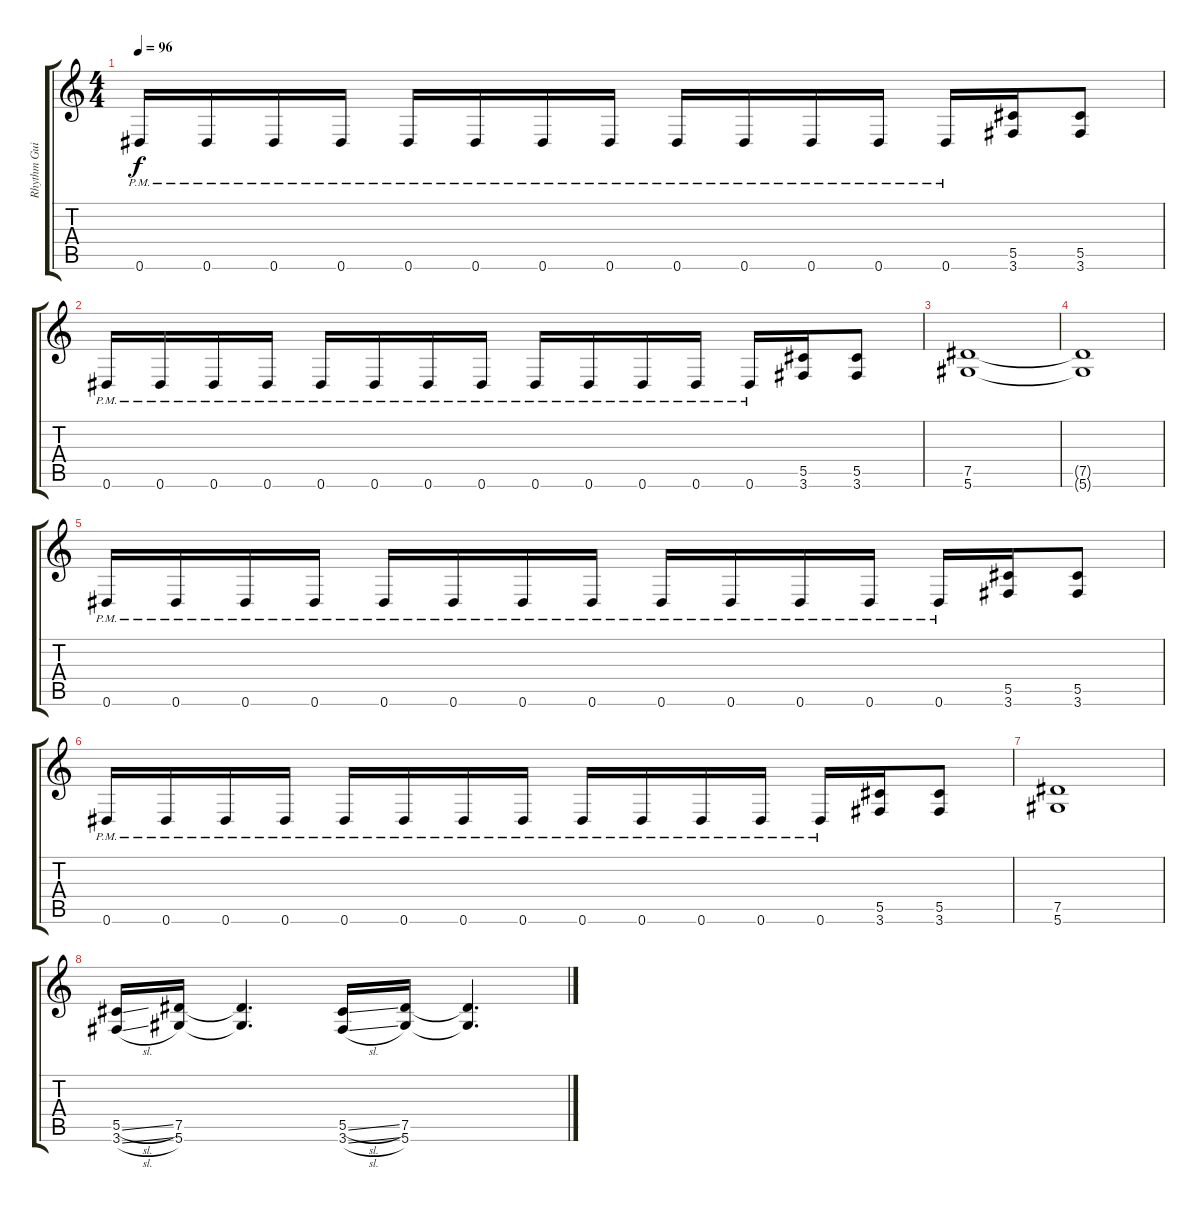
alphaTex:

\track ("Rhythm Guitar" "Rhythm Gui") {instrument distortionguitar}
\staff {score tabs}
\tuning (Eb4 Bb3 Gb3 Db3 Ab2 Eb2) {hide}
\ts (4 4)
\tempo 96
\clef g2
\ks c
0.6{pm}.16{dy f} 0.6{pm}.16 0.6{pm}.16 0.6{pm}.16 0.6{pm}.16 0.6{pm}.16 0.6{pm}.16 0.6{pm}.16 0.6{pm}.16 0.6{pm}.16 0.6{pm}.16 0.6{pm}.16 0.6{pm}.16 (5.5 3.6).16 (5.5 3.6).8 |
0.6{pm}.16 0.6{pm}.16 0.6{pm}.16 0.6{pm}.16 0.6{pm}.16 0.6{pm}.16 0.6{pm}.16 0.6{pm}.16 0.6{pm}.16 0.6{pm}.16 0.6{pm}.16 0.6{pm}.16 0.6{pm}.16 (5.5 3.6).16 (5.5 3.6).8 |
(7.5 5.6).1 |
(7.5{t} 5.6{t}).1 |
0.6{pm}.16 0.6{pm}.16 0.6{pm}.16 0.6{pm}.16 0.6{pm}.16 0.6{pm}.16 0.6{pm}.16 0.6{pm}.16 0.6{pm}.16 0.6{pm}.16 0.6{pm}.16 0.6{pm}.16 0.6{pm}.16 (5.5 3.6).16 (5.5 3.6).8 |
0.6{pm}.16 0.6{pm}.16 0.6{pm}.16 0.6{pm}.16 0.6{pm}.16 0.6{pm}.16 0.6{pm}.16 0.6{pm}.16 0.6{pm}.16 0.6{pm}.16 0.6{pm}.16 0.6{pm}.16 0.6{pm}.16 (5.5 3.6).16 (5.5 3.6).8 |
(7.5 5.6).1 |
(5.5{sl} 3.6{sl}).16 (7.5 5.6).16 (7.5{t} 5.6{t}).4{d} (5.5{sl} 3.6{sl}).16 (7.5 5.6).16 (7.5{t} 5.6{t}).4{d}
